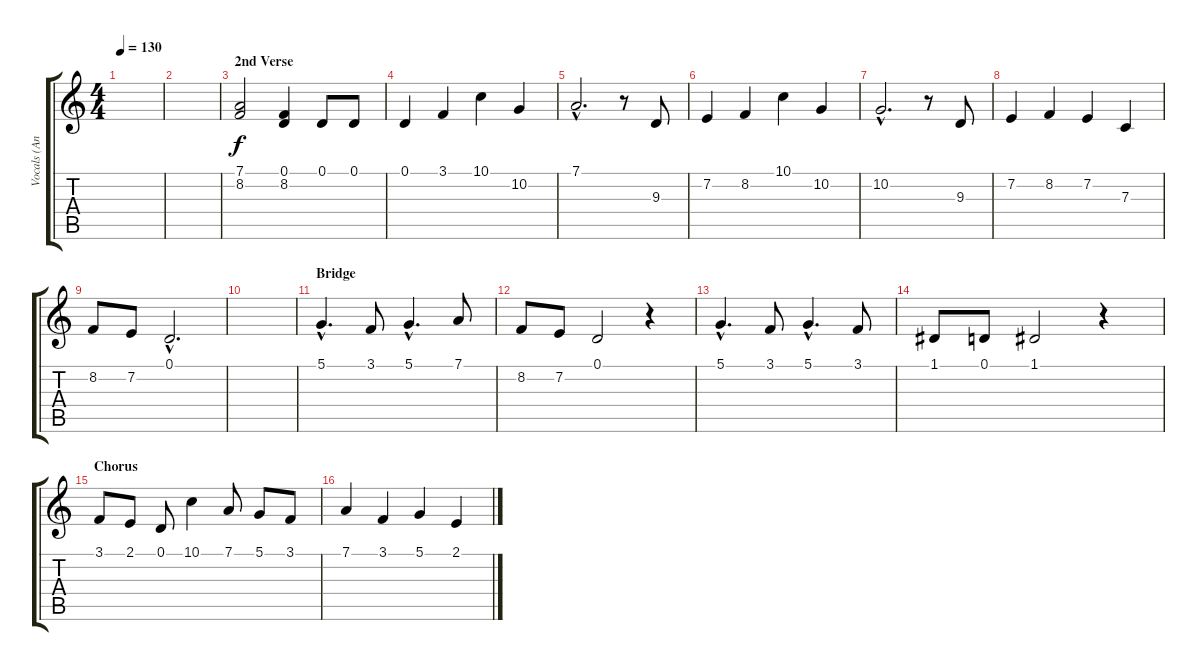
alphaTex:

\track ("Vocals (Anette)" "Vocals (An") {instrument synthvoice}
\staff {score tabs}
\tuning (D4 A3 F3 C3 G2 D2) {hide}
\ts (4 4)
\tempo 130
\clef g2
\ks c
|
|
\section ("" "2nd Verse")
(7.1 8.2).2 (0.1 8.2).4 0.1.8 0.1.8 |
0.1.4 3.1.4 10.1.4 10.2.4 |
7.1{hac}.2{d} r.8 9.3.8 |
7.2.4 8.2.4 10.1.4 10.2.4 |
10.2{hac}.2{d} r.8 9.3.8 |
7.2.4 8.2.4 7.2.4 7.3.4 |
8.2.8 7.2.8 0.1{hac}.2{d} |
|
\section ("" "Bridge")
5.1{hac}.4{d} 3.1.8 5.1{hac}.4{d} 7.1.8 |
8.2.8 7.2.8 0.1.2 r.4 |
5.1{hac}.4{d} 3.1.8 5.1{hac}.4{d} 3.1.8 |
1.1.8 0.1.8 1.1.2 r.4 |
\section ("" "Chorus")
3.1.8 2.1.8 0.1.8 10.1.4 7.1.8 5.1.8 3.1.8 |
7.1.4 3.1.4 5.1.4 2.1.4
